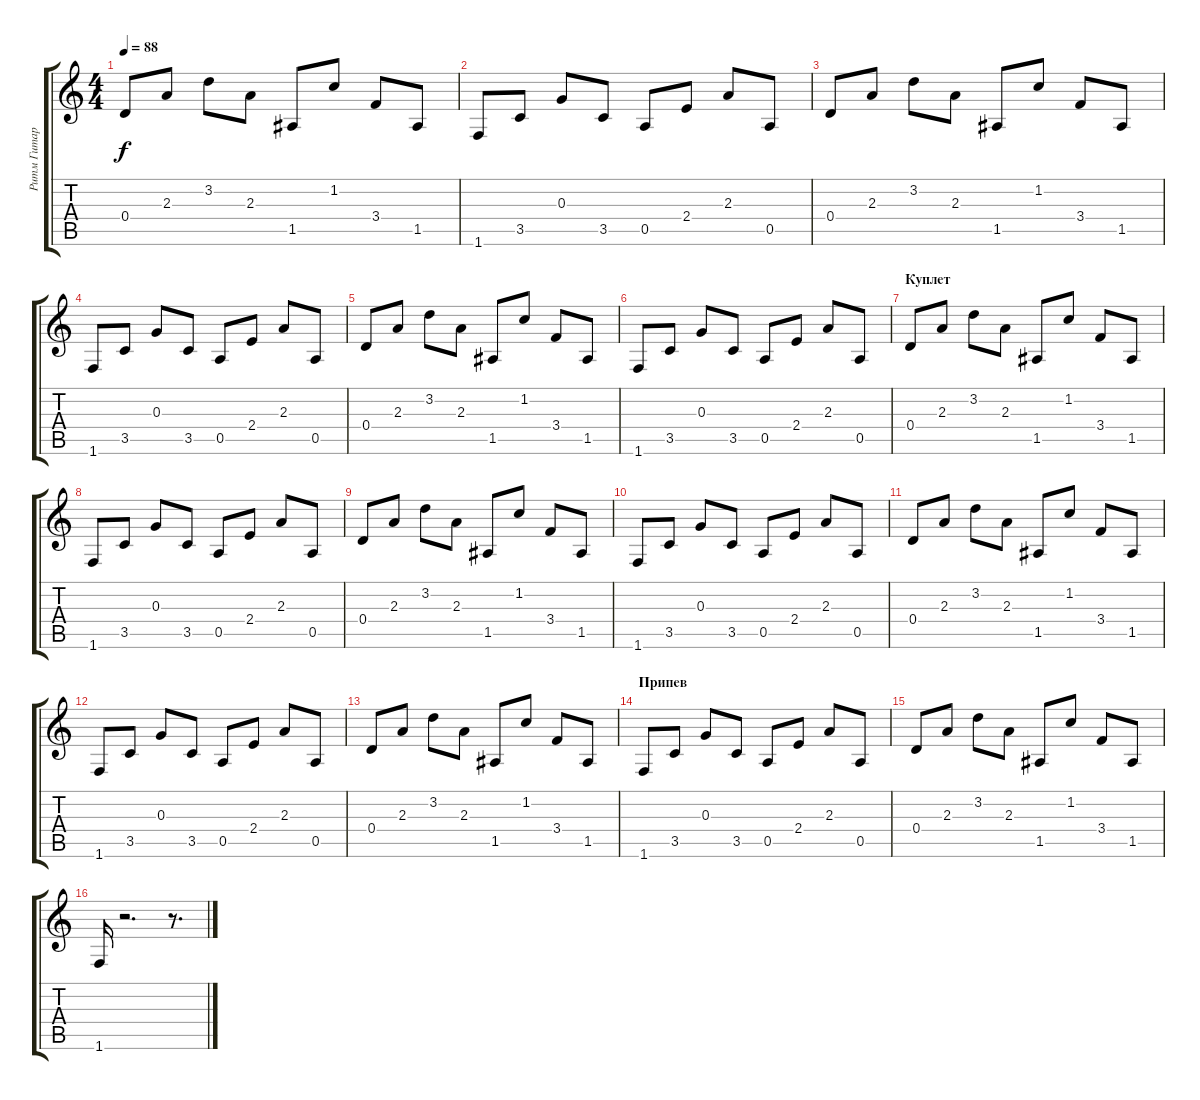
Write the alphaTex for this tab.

\track ("Ритм Гитара" "Ритм Гитар") {instrument acousticguitarnylon}
\staff {score tabs}
\tuning (E4 B3 G3 D3 A2 E2) {hide}
\ts (4 4)
\tempo 88
\clef g2
\ks c
0.4.8{dy f} 2.3.8 3.2.8 2.3.8 1.5.8 1.2.8 3.4.8 1.5.8 |
1.6.8 3.5.8 0.3.8 3.5.8 0.5.8 2.4.8 2.3.8 0.5.8 |
0.4.8 2.3.8 3.2.8 2.3.8 1.5.8 1.2.8 3.4.8 1.5.8 |
1.6.8 3.5.8 0.3.8 3.5.8 0.5.8 2.4.8 2.3.8 0.5.8 |
0.4.8 2.3.8 3.2.8 2.3.8 1.5.8 1.2.8 3.4.8 1.5.8 |
1.6.8 3.5.8 0.3.8 3.5.8 0.5.8 2.4.8 2.3.8 0.5.8 |
\section ("" "Куплет")
0.4.8 2.3.8 3.2.8 2.3.8 1.5.8 1.2.8 3.4.8 1.5.8 |
1.6.8 3.5.8 0.3.8 3.5.8 0.5.8 2.4.8 2.3.8 0.5.8 |
0.4.8 2.3.8 3.2.8 2.3.8 1.5.8 1.2.8 3.4.8 1.5.8 |
1.6.8 3.5.8 0.3.8 3.5.8 0.5.8 2.4.8 2.3.8 0.5.8 |
0.4.8 2.3.8 3.2.8 2.3.8 1.5.8 1.2.8 3.4.8 1.5.8 |
1.6.8 3.5.8 0.3.8 3.5.8 0.5.8 2.4.8 2.3.8 0.5.8 |
0.4.8 2.3.8 3.2.8 2.3.8 1.5.8 1.2.8 3.4.8 1.5.8 |
\section ("" "Припев")
1.6.8 3.5.8 0.3.8 3.5.8 0.5.8 2.4.8 2.3.8 0.5.8 |
0.4.8 2.3.8 3.2.8 2.3.8 1.5.8 1.2.8 3.4.8 1.5.8 |
1.6.16 r.2{d} r.8{d}
